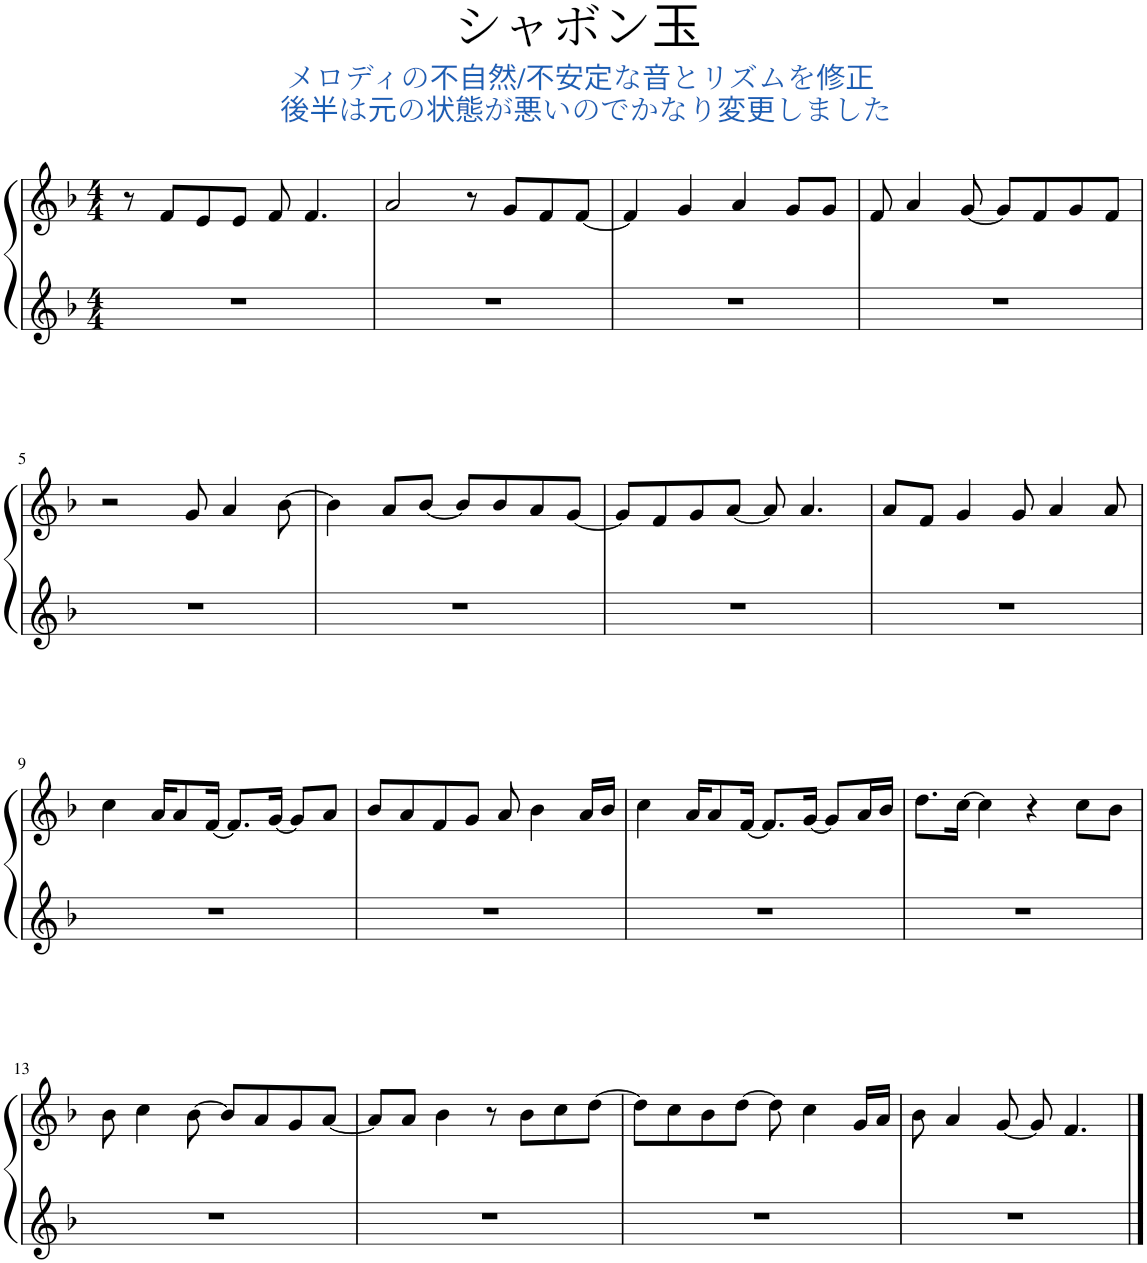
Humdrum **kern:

**kern	**kern
*part1	*part1
*staff2	*staff1
*I"ピアノ	*
*clefG2	*clefG2
*k[b-]	*k[b-]
*M4/4	*M4/4
=1	=1
1r	8r
.	8f/L
.	8e/
.	8e/J
.	8f/
.	4.f/
=2	=2
1r	2a/
.	8r
.	8g/L
.	8f/
.	[8f/J
=3	=3
1r	4f/]
.	4g/
.	4a/
.	8g/L
.	8g/J
=4	=4
1r	8f/
.	4a/
.	[8g/
.	8g/L]
.	8f/
.	8g/
.	8f/J
!!LO:LB:g=z
=5	=5
1r	2r
.	8g/
.	4a/
.	[8b-\
=6	=6
1r	4b-\]
.	8a/L
.	[8b-/J
.	8b-/L]
.	8b-/
.	8a/
.	[8g/J
=7	=7
1r	8g/L]
.	8f/
.	8g/
.	[8a/J
.	8a/]
.	4.a/
=8	=8
1r	8a/L
.	8f/J
.	4g/
.	8g/
.	4a/
.	8a/
!!LO:LB:g=z
=9	=9
1r	4cc\
.	16a/KL
.	8a/
.	[16f/Jk
.	8.f/L]
.	[16g/Jk
.	8g/L]
.	8a/J
=10	=10
1r	8b-/L
.	8a/
.	8f/
.	8g/J
.	8a/
.	4b-\
.	16a/LL
.	16b-/JJ
=11	=11
1r	4cc\
.	16a/KL
.	8a/
.	[16f/Jk
.	8.f/L]
.	[16g/Jk
.	8g/L]
.	16a/L
.	16b-/JJ
=12	=12
1r	8.dd\L
.	[16cc\Jk
.	4cc\]
.	4r
.	8cc\L
.	8b-\J
!!LO:LB:g=z
=13	=13
1r	8b-\
.	4cc\
.	[8b-\
.	8b-/L]
.	8a/
.	8g/
.	[8a/J
=14	=14
1r	8a/L]
.	8a/J
.	4b-\
.	8r
.	8b-\L
.	8cc\
.	[8dd\J
=15	=15
1r	8dd\L]
.	8cc\
.	8b-\
.	[8dd\J
.	8dd\]
.	4cc\
.	16g/LL
.	16a/JJ
=16	=16
1r	8b-\
.	4a/
.	[8g/
.	8g/]
.	4.f/
==	==
*-	*-
